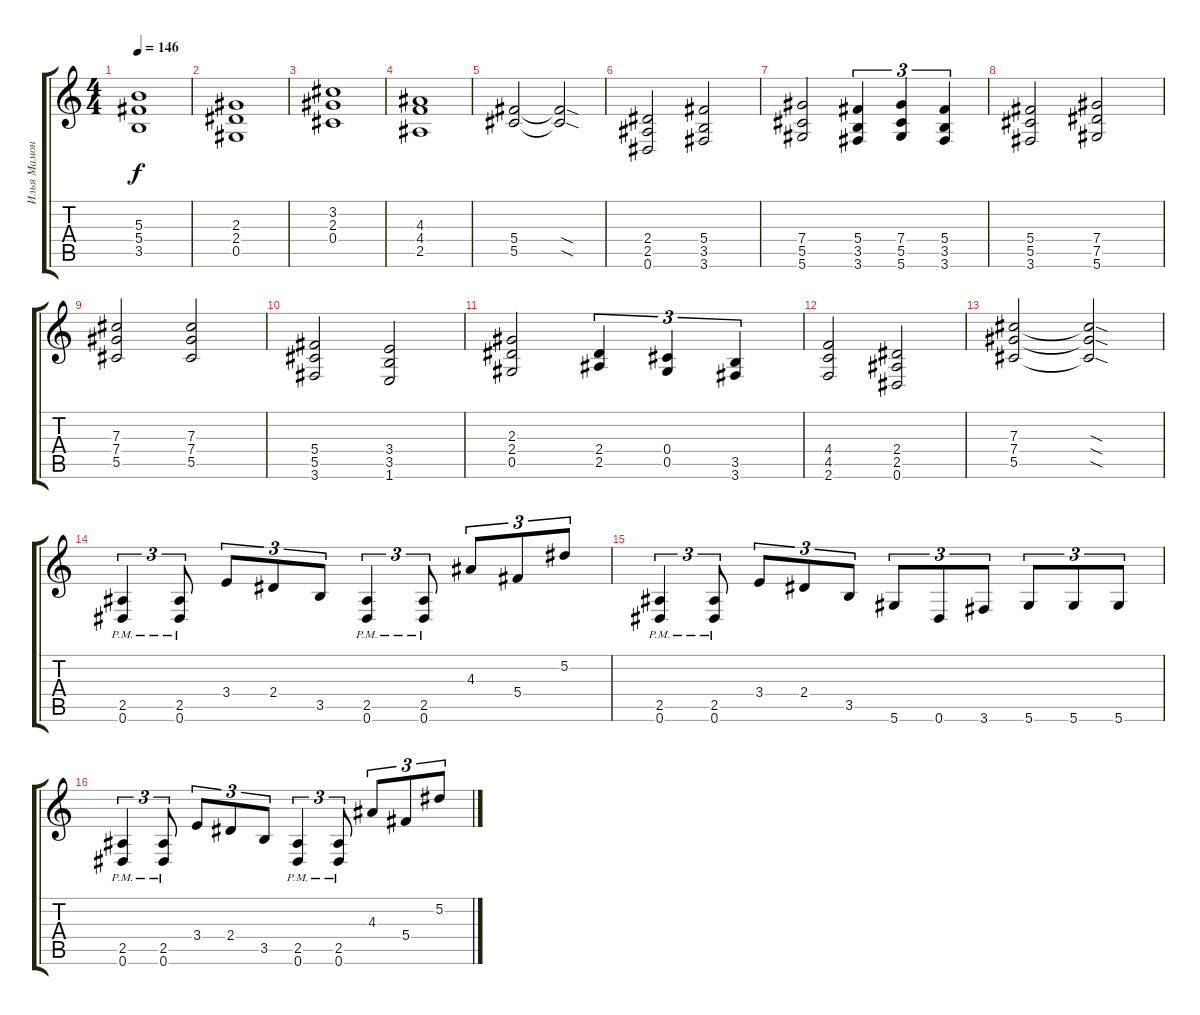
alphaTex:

\track ("Илья Мамонтов" "Илья Мамон") {instrument distortionguitar}
\staff {score tabs}
\tuning (Eb4 Bb3 Gb3 Db3 Ab2 Eb2) {hide}
\ts (4 4)
\tempo 146
\clef g2
\ks c
(5.3 5.4 3.5).1{dy f} |
(2.3 2.4 0.5).1 |
(3.2 2.3 0.4).1 |
(4.3 4.4 2.5).1 |
(5.4 5.5).2 (5.4{sod t} 5.5{sod t}).2 |
(2.4 2.5 0.6).2 (5.4 3.5 3.6).2 |
(7.4 5.5 5.6).2 (5.4 3.5 3.6).4{tu (3 2)} (7.4 5.5 5.6).4{tu (3 2)} (5.4 3.5 3.6).4{tu (3 2)} |
(5.4 5.5 3.6).2 (7.4 7.5 5.6).2 |
(7.3 7.4 5.5).2 (7.3 7.4 5.5).2 |
(5.4 5.5 3.6).2 (3.4 3.5 1.6).2 |
(2.3 2.4 0.5).2 (2.4 2.5).4{tu (3 2)} (0.4 0.5).4{tu (3 2)} (3.5 3.6).4{tu (3 2)} |
(4.4 4.5 2.6).2 (2.4 2.5 0.6).2 |
(7.3 7.4 5.5).2 (7.3{sod t} 7.4{sod t} 5.5{sod t}).2 |
(2.5{pm} 0.6{pm}).4{tu (3 2)} (2.5{pm} 0.6{pm}).8{tu (3 2)} 3.4.8{tu (3 2)} 2.4.8{tu (3 2)} 3.5.8{tu (3 2)} (2.5{pm} 0.6{pm}).4{tu (3 2)} (2.5{pm} 0.6{pm}).8{tu (3 2)} 4.3.8{tu (3 2)} 5.4.8{tu (3 2)} 5.2.8{tu (3 2)} |
(2.5{pm} 0.6{pm}).4{tu (3 2)} (2.5{pm} 0.6{pm}).8{tu (3 2)} 3.4.8{tu (3 2)} 2.4.8{tu (3 2)} 3.5.8{tu (3 2)} 5.6.8{tu (3 2)} 0.6.8{tu (3 2)} 3.6.8{tu (3 2)} 5.6.8{tu (3 2)} 5.6.8{tu (3 2)} 5.6.8{tu (3 2)} |
(2.5{pm} 0.6{pm}).4{tu (3 2)} (2.5{pm} 0.6{pm}).8{tu (3 2)} 3.4.8{tu (3 2)} 2.4.8{tu (3 2)} 3.5.8{tu (3 2)} (2.5{pm} 0.6{pm}).4{tu (3 2)} (2.5{pm} 0.6{pm}).8{tu (3 2)} 4.3.8{tu (3 2)} 5.4.8{tu (3 2)} 5.2.8{tu (3 2)}
